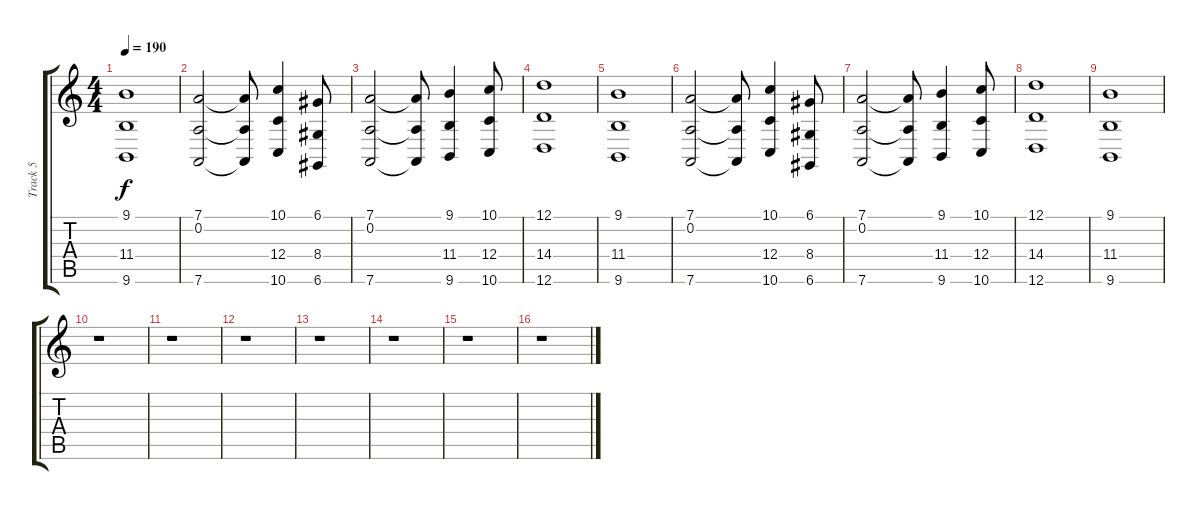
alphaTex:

\track ("Track 5" "Track 5") {instrument stringensemble1}
\staff {score tabs}
\tuning (D4 A3 F3 C3 G2 D2) {hide}
\ts (4 4)
\tempo 190
\clef g2
\ks c
(9.1 11.4 9.6).1{dy f} |
(7.1 0.2 7.6).2 (7.1{t} 0.2{t} 7.6{t}).8 (10.1 12.4 10.6).4 (6.1 8.4 6.6).8 |
(7.1 0.2 7.6).2 (7.1{t} 0.2{t} 7.6{t}).8 (9.1 11.4 9.6).4 (10.1 12.4 10.6).8 |
(12.1 14.4 12.6).1 |
(9.1 11.4 9.6).1 |
(7.1 0.2 7.6).2 (7.1{t} 0.2{t} 7.6{t}).8 (10.1 12.4 10.6).4 (6.1 8.4 6.6).8 |
(7.1 0.2 7.6).2 (7.1{t} 0.2{t} 7.6{t}).8 (9.1 11.4 9.6).4 (10.1 12.4 10.6).8 |
(12.1 14.4 12.6).1 |
(9.1 11.4 9.6).1 |
r.1 |
r.1 |
r.1 |
r.1 |
r.1 |
r.1 |
r.1
